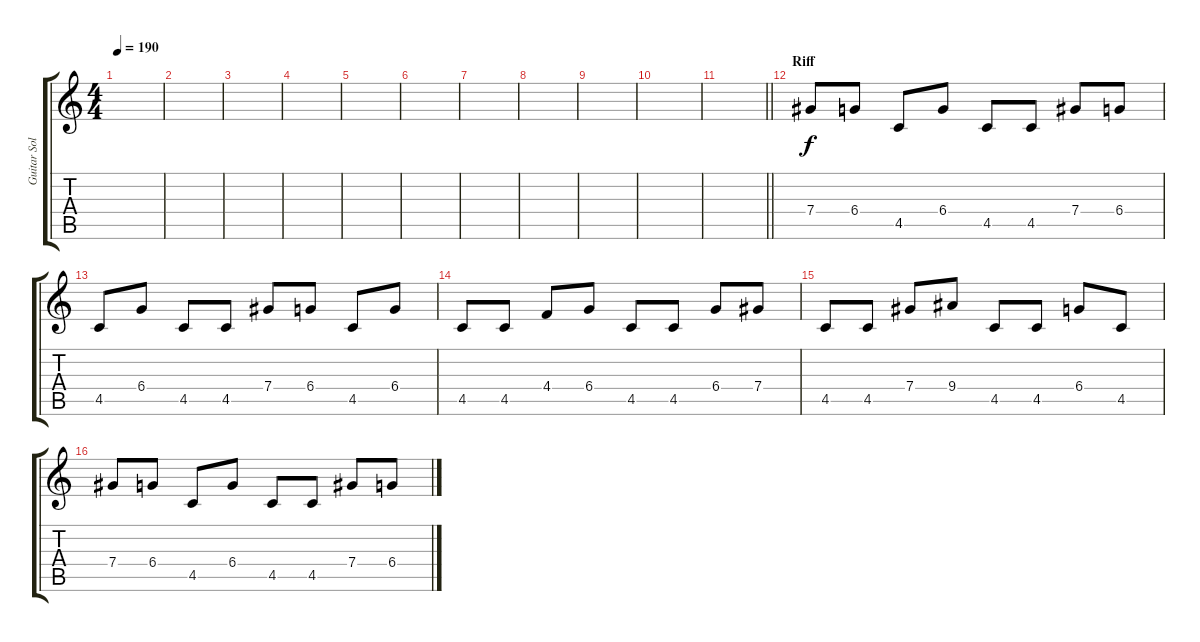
\track ("Guitar Solo B" "Guitar Sol") {instrument distortionguitar}
\staff {score tabs}
\tuning (Eb4 Bb3 Gb3 Db3 Ab2 Eb2) {hide}
\ts (4 4)
\tempo 190
\clef g2
\ks c
|
|
|
|
|
|
|
|
|
|
\barLineRight lightlight
|
\section ("" "Riff")
7.4.8 6.4.8 4.5.8 6.4.8 4.5.8 4.5.8 7.4.8 6.4.8 |
4.5.8 6.4.8 4.5.8 4.5.8 7.4.8 6.4.8 4.5.8 6.4.8 |
4.5.8 4.5.8 4.4.8 6.4.8 4.5.8 4.5.8 6.4.8 7.4.8 |
4.5.8 4.5.8 7.4.8 9.4.8 4.5.8 4.5.8 6.4.8 4.5.8 |
7.4.8 6.4.8 4.5.8 6.4.8 4.5.8 4.5.8 7.4.8 6.4.8
